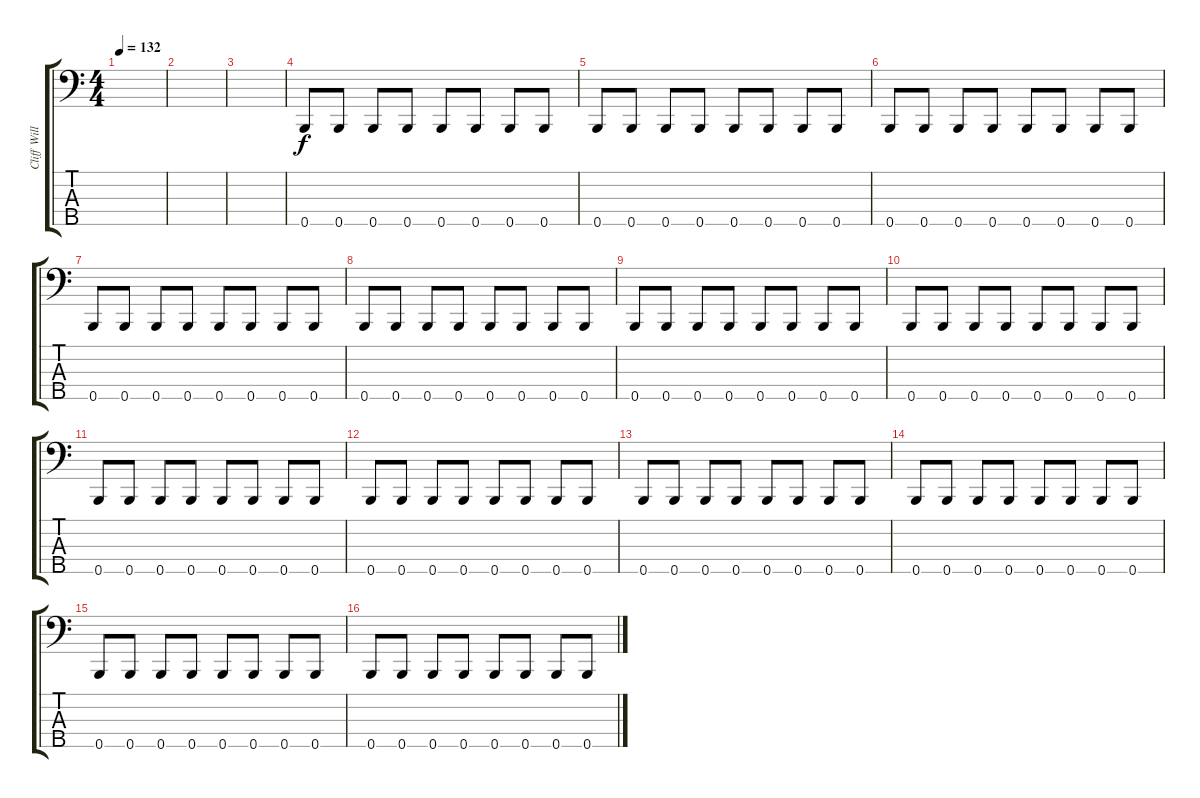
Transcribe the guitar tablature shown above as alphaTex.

\track ("Cliff Williams" "Cliff Will") {instrument electricbassfinger}
\staff {score tabs}
\tuning (G2 D2 A1 E1 B0) {hide}
\ts (4 4)
\tempo 132
\clef f4
\ks c
|
|
|
0.5.8 0.5.8 0.5.8 0.5.8 0.5.8 0.5.8 0.5.8 0.5.8 |
0.5.8 0.5.8 0.5.8 0.5.8 0.5.8 0.5.8 0.5.8 0.5.8 |
0.5.8 0.5.8 0.5.8 0.5.8 0.5.8 0.5.8 0.5.8 0.5.8 |
0.5.8 0.5.8 0.5.8 0.5.8 0.5.8 0.5.8 0.5.8 0.5.8 |
0.5.8 0.5.8 0.5.8 0.5.8 0.5.8 0.5.8 0.5.8 0.5.8 |
0.5.8 0.5.8 0.5.8 0.5.8 0.5.8 0.5.8 0.5.8 0.5.8 |
0.5.8 0.5.8 0.5.8 0.5.8 0.5.8 0.5.8 0.5.8 0.5.8 |
0.5.8 0.5.8 0.5.8 0.5.8 0.5.8 0.5.8 0.5.8 0.5.8 |
0.5.8 0.5.8 0.5.8 0.5.8 0.5.8 0.5.8 0.5.8 0.5.8 |
0.5.8 0.5.8 0.5.8 0.5.8 0.5.8 0.5.8 0.5.8 0.5.8 |
0.5.8 0.5.8 0.5.8 0.5.8 0.5.8 0.5.8 0.5.8 0.5.8 |
0.5.8 0.5.8 0.5.8 0.5.8 0.5.8 0.5.8 0.5.8 0.5.8 |
0.5.8 0.5.8 0.5.8 0.5.8 0.5.8 0.5.8 0.5.8 0.5.8
